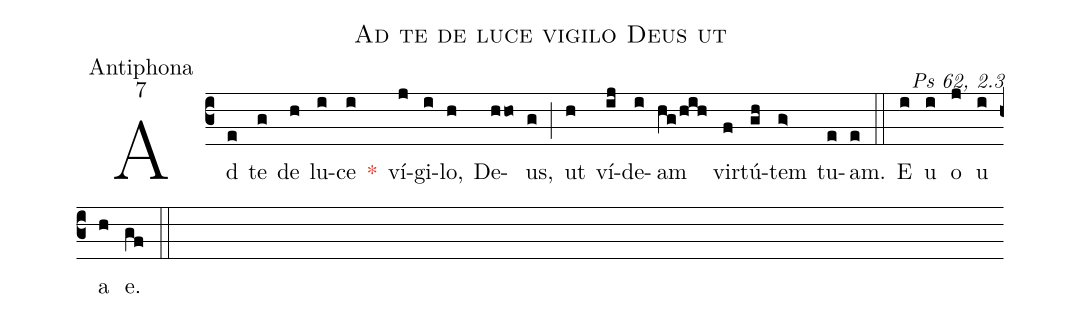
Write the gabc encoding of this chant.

name:Ad te de luce vigilo Deus ut;
office-part:Antiphona;
mode:7;
commentary:Ps 62, 2.3;
%%
(c3)Ad(e) te(g) de(h) lu(i)ce(i) <c>*</c>() ví(j)gi(i)lo,(h) De(hho)us,(g) (;) ut(h) ví(ij)de(i)am(hg/hih) vir(f)tú(gh)tem(g>) tu(e)am.(e) (::)
E(i) u(i) o(j) u(i) a(h) e.(gf) (::)
